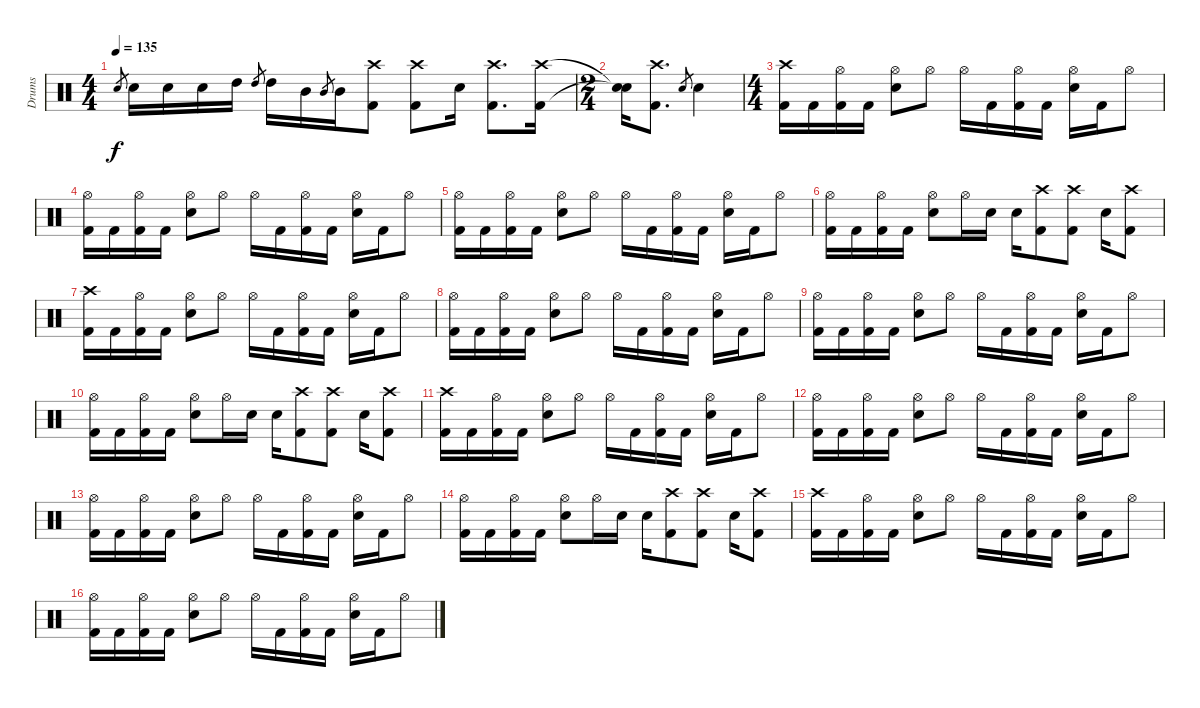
\track ("Drums" "Drums") {instrument percussion}
\staff {score}
\articulation defaults
\ts (4 4)
\tempo 135
\clef neutral
\ks c "Electric Snare (hit)".8{gr dy f} "Electric Snare (hit)".16 "Electric Snare (hit)".16 "Electric Snare (hit)".16 "High Tom (hit)".16 "High Tom (hit)".8{gr} "High Tom (hit)".16 "Mid Tom (hit)".16 "Mid Tom (hit)".8{gr} "Mid Tom (hit)".16
("Crash high (hit)" "Kick (hit) 2").8 ("Crash high (hit)" "Kick (hit) 2").8 "Electric Snare (hit)".16 ("Crash high (hit)" "Kick (hit) 2").8{d} ("Crash high (hit)" "Kick (hit) 2").16 |
\ts (2 4)
("Snare (hit)"{t} "Snare (hit)"{t}).16 ("Crash high (hit)" "Kick (hit) 2").8{d} "Electric Snare (hit)".8{gr} "Electric Snare (hit)".4 |
\ts (4 4)
("Crash high (hit)" "Kick (hit) 2").16 "Kick (hit) 2".16 ("Hi-Hat (open)" "Kick (hit) 2").16 "Kick (hit) 2".16 ("Hi-Hat (open)" "Electric Snare (hit)").8 "Hi-Hat (open)".8 "Hi-Hat (open)".16 "Kick (hit) 2".16 ("Hi-Hat (open)" "Kick (hit) 2").16 "Kick (hit) 2".16 ("Hi-Hat (open)" "Electric Snare (hit)").16 "Kick (hit) 2".16 "Hi-Hat (open)".8 |
("Hi-Hat (open)" "Kick (hit) 2").16 "Kick (hit) 2".16 ("Hi-Hat (open)" "Kick (hit) 2").16 "Kick (hit) 2".16 ("Hi-Hat (open)" "Electric Snare (hit)").8 "Hi-Hat (open)".8 "Hi-Hat (open)".16 "Kick (hit) 2".16 ("Hi-Hat (open)" "Kick (hit) 2").16 "Kick (hit) 2".16 ("Hi-Hat (open)" "Electric Snare (hit)").16 "Kick (hit) 2".16 "Hi-Hat (open)".8 |
("Hi-Hat (open)" "Kick (hit) 2").16 "Kick (hit) 2".16 ("Hi-Hat (open)" "Kick (hit) 2").16 "Kick (hit) 2".16 ("Hi-Hat (open)" "Electric Snare (hit)").8 "Hi-Hat (open)".8 "Hi-Hat (open)".16 "Kick (hit) 2".16 ("Hi-Hat (open)" "Kick (hit) 2").16 "Kick (hit) 2".16 ("Hi-Hat (open)" "Electric Snare (hit)").16 "Kick (hit) 2".16 "Hi-Hat (open)".8 |
("Hi-Hat (open)" "Kick (hit) 2").16 "Kick (hit) 2".16 ("Hi-Hat (open)" "Kick (hit) 2").16 "Kick (hit) 2".16 ("Hi-Hat (open)" "Electric Snare (hit)").8 "Hi-Hat (open)".16 "Electric Snare (hit)".16 "Electric Snare (hit)".16 ("Crash high (hit)" "Kick (hit) 2").8 ("Crash high (hit)" "Kick (hit) 2").8 "Electric Snare (hit)".16 ("Crash high (hit)" "Kick (hit) 2").8 |
("Crash high (hit)" "Kick (hit) 2").16 "Kick (hit) 2".16 ("Hi-Hat (open)" "Kick (hit) 2").16 "Kick (hit) 2".16 ("Hi-Hat (open)" "Electric Snare (hit)").8 "Hi-Hat (open)".8 "Hi-Hat (open)".16 "Kick (hit) 2".16 ("Hi-Hat (open)" "Kick (hit) 2").16 "Kick (hit) 2".16 ("Hi-Hat (open)" "Electric Snare (hit)").16 "Kick (hit) 2".16 "Hi-Hat (open)".8 |
("Hi-Hat (open)" "Kick (hit) 2").16 "Kick (hit) 2".16 ("Hi-Hat (open)" "Kick (hit) 2").16 "Kick (hit) 2".16 ("Hi-Hat (open)" "Electric Snare (hit)").8 "Hi-Hat (open)".8 "Hi-Hat (open)".16 "Kick (hit) 2".16 ("Hi-Hat (open)" "Kick (hit) 2").16 "Kick (hit) 2".16 ("Hi-Hat (open)" "Electric Snare (hit)").16 "Kick (hit) 2".16 "Hi-Hat (open)".8 |
("Hi-Hat (open)" "Kick (hit) 2").16 "Kick (hit) 2".16 ("Hi-Hat (open)" "Kick (hit) 2").16 "Kick (hit) 2".16 ("Hi-Hat (open)" "Electric Snare (hit)").8 "Hi-Hat (open)".8 "Hi-Hat (open)".16 "Kick (hit) 2".16 ("Hi-Hat (open)" "Kick (hit) 2").16 "Kick (hit) 2".16 ("Hi-Hat (open)" "Electric Snare (hit)").16 "Kick (hit) 2".16 "Hi-Hat (open)".8 |
("Hi-Hat (open)" "Kick (hit) 2").16 "Kick (hit) 2".16 ("Hi-Hat (open)" "Kick (hit) 2").16 "Kick (hit) 2".16 ("Hi-Hat (open)" "Electric Snare (hit)").8 "Hi-Hat (open)".16 "Electric Snare (hit)".16 "Electric Snare (hit)".16 ("Crash high (hit)" "Kick (hit) 2").8 ("Crash high (hit)" "Kick (hit) 2").8 "Electric Snare (hit)".16 ("Crash high (hit)" "Kick (hit) 2").8 |
("Crash high (hit)" "Kick (hit) 2").16 "Kick (hit) 2".16 ("Hi-Hat (open)" "Kick (hit) 2").16 "Kick (hit) 2".16 ("Hi-Hat (open)" "Electric Snare (hit)").8 "Hi-Hat (open)".8 "Hi-Hat (open)".16 "Kick (hit) 2".16 ("Hi-Hat (open)" "Kick (hit) 2").16 "Kick (hit) 2".16 ("Hi-Hat (open)" "Electric Snare (hit)").16 "Kick (hit) 2".16 "Hi-Hat (open)".8 |
("Hi-Hat (open)" "Kick (hit) 2").16 "Kick (hit) 2".16 ("Hi-Hat (open)" "Kick (hit) 2").16 "Kick (hit) 2".16 ("Hi-Hat (open)" "Electric Snare (hit)").8 "Hi-Hat (open)".8 "Hi-Hat (open)".16 "Kick (hit) 2".16 ("Hi-Hat (open)" "Kick (hit) 2").16 "Kick (hit) 2".16 ("Hi-Hat (open)" "Electric Snare (hit)").16 "Kick (hit) 2".16 "Hi-Hat (open)".8 |
("Hi-Hat (open)" "Kick (hit) 2").16 "Kick (hit) 2".16 ("Hi-Hat (open)" "Kick (hit) 2").16 "Kick (hit) 2".16 ("Hi-Hat (open)" "Electric Snare (hit)").8 "Hi-Hat (open)".8 "Hi-Hat (open)".16 "Kick (hit) 2".16 ("Hi-Hat (open)" "Kick (hit) 2").16 "Kick (hit) 2".16 ("Hi-Hat (open)" "Electric Snare (hit)").16 "Kick (hit) 2".16 "Hi-Hat (open)".8 |
("Hi-Hat (open)" "Kick (hit) 2").16 "Kick (hit) 2".16 ("Hi-Hat (open)" "Kick (hit) 2").16 "Kick (hit) 2".16 ("Hi-Hat (open)" "Electric Snare (hit)").8 "Hi-Hat (open)".16 "Electric Snare (hit)".16 "Electric Snare (hit)".16 ("Crash high (hit)" "Kick (hit) 2").8 ("Crash high (hit)" "Kick (hit) 2").8 "Electric Snare (hit)".16 ("Crash high (hit)" "Kick (hit) 2").8 |
("Crash high (hit)" "Kick (hit) 2").16 "Kick (hit) 2".16 ("Hi-Hat (open)" "Kick (hit) 2").16 "Kick (hit) 2".16 ("Hi-Hat (open)" "Electric Snare (hit)").8 "Hi-Hat (open)".8 "Hi-Hat (open)".16 "Kick (hit) 2".16 ("Hi-Hat (open)" "Kick (hit) 2").16 "Kick (hit) 2".16 ("Hi-Hat (open)" "Electric Snare (hit)").16 "Kick (hit) 2".16 "Hi-Hat (open)".8 |
("Hi-Hat (open)" "Kick (hit) 2").16 "Kick (hit) 2".16 ("Hi-Hat (open)" "Kick (hit) 2").16 "Kick (hit) 2".16 ("Hi-Hat (open)" "Electric Snare (hit)").8 "Hi-Hat (open)".8 "Hi-Hat (open)".16 "Kick (hit) 2".16 ("Hi-Hat (open)" "Kick (hit) 2").16 "Kick (hit) 2".16 ("Hi-Hat (open)" "Electric Snare (hit)").16 "Kick (hit) 2".16 "Hi-Hat (open)".8
